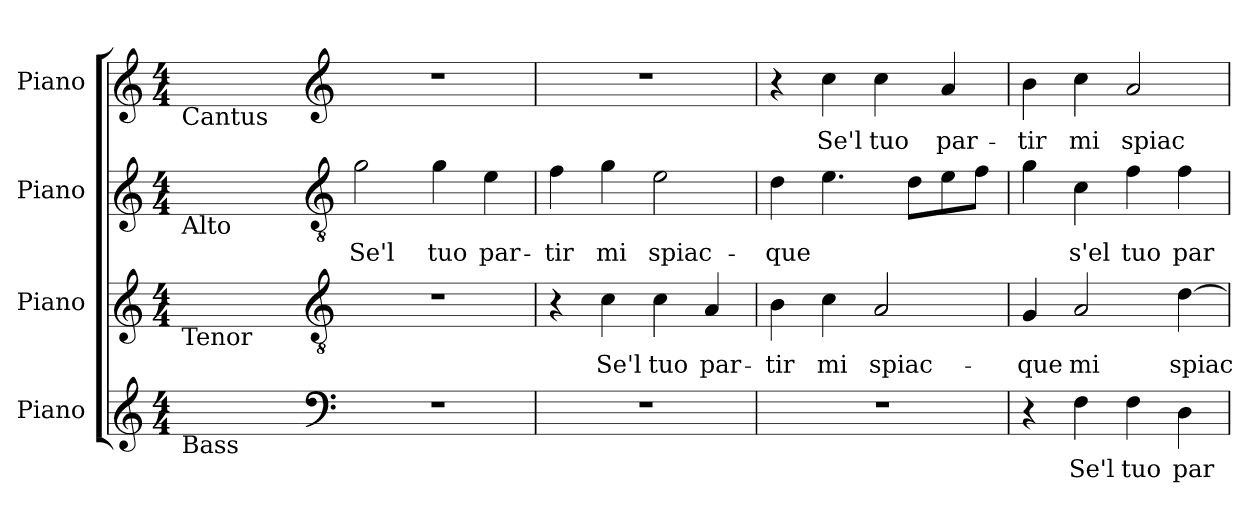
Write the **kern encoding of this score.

**kern	**text	**kern	**text	**kern	**text	**kern	**text
*part4	*part4	*part3	*part3	*part2	*part2	*part1	*part1
*staff4	*staff4	*staff3	*staff3	*staff2	*staff2	*staff1	*staff1
*I"Piano	*	*I"Piano	*	*I"Piano	*	*I"Piano	*
*I'Pno.	*	*I'Pno.	*	*I'Pno.	*	*I'Pno.	*
!!LO:PB:g=z
*clefG2	*	*clefG2	*	*clefG2	*	*clefG2	*
*k[]	*	*k[]	*	*k[]	*	*k[]	*
*C:	*	*C:	*	*C:	*	*C:	*
*M4/4	*	*M4/4	*	*M4/4	*	*M4/4	*
=1	=1	=1	=1	=1	=1	=1	=1
!	!	!	!	!	!	!LO:TX:b:t=Cantus	!
!	!	!	!	!LO:TX:b:t=Alto	!	!	!
!	!	!LO:TX:b:t=Tenor	!	!	!	!	!
!LO:TX:b:t=Bass	!	!	!	!	!	!	!
1ryy	.	1ryy	.	1ryy	.	1ryy	.
=2-	=2-	=2-	=2-	=2-	=2-	=2-	=2-
*clefF4	*	*clefGv2	*	*clefGv2	*	*clefG2	*
*k[]	*	*k[]	*	*k[]	*	*k[]	*
*C:	*	*C:	*	*C:	*	*C:	*
!	!	!	!	!	!LO:LY:b:color=#000000	!	!
1r	.	1r	.	2gi\	Se'l	1r	.
!	!	!	!	!	!LO:LY:b:color=#000000	!	!
.	.	.	.	4gi\	tuo	.	.
!	!	!	!	!	!LO:LY:b:color=#000000	!	!
.	.	.	.	4ei\	par-	.	.
=3	=3	=3	=3	=3	=3	=3	=3
!	!	!	!	!	!LO:LY:b:color=#000000	!	!
1r	.	4r	.	4fi\	-tir	1r	.
!	!	!	!LO:LY:b:color=#000000	!	!	!	!
!	!	!	!	!	!LO:LY:b:color=#000000	!	!
.	.	4ci\	Se'l	4gi\	mi	.	.
!	!	!	!LO:LY:b:color=#000000	!	!	!	!
!	!	!	!	!	!LO:LY:b:color=#000000	!	!
.	.	4ci\	tuo	2ei\	spiac-	.	.
!	!	!	!LO:LY:b:color=#000000	!	!	!	!
.	.	4Ai/	par-	.	.	.	.
=4	=4	=4	=4	=4	=4	=4	=4
!	!	!	!LO:LY:b:color=#000000	!	!	!	!
!	!	!	!	!	!LO:LY:b:color=#000000	!	!
1r	.	4Bi\	-tir	4di\	-que	4r	.
!	!	!	!LO:LY:b:color=#000000	!	!	!	!
!	!	!	!	!	!	!	!LO:LY:b:color=#000000
.	.	4ci\	mi	4.ei\	.	4cci\	Se'l
!	!	!	!LO:LY:b:color=#000000	!	!	!	!
!	!	!	!	!	!	!	!LO:LY:b:color=#000000
.	.	2Ai/	spiac-	.	.	4cci\	tuo
.	.	.	.	8di\L	.	.	.
!	!	!	!	!	!	!	!LO:LY:b:color=#000000
.	.	.	.	8ei\	.	4ai/	par-
.	.	.	.	8fi\J	.	.	.
=5	=5	=5	=5	=5	=5	=5	=5
!	!	!	!LO:LY:b:color=#000000	!	!	!	!
!	!	!	!	!	!	!	!LO:LY:b:color=#000000
4r	.	4Gi/	-que	4gi\	.	4bi\	-tir
!	!LO:LY:b:color=#000000	!	!	!	!	!	!
!	!	!	!LO:LY:b:color=#000000	!	!	!	!
!	!	!	!	!	!LO:LY:b:color=#000000	!	!
!	!	!	!	!	!	!	!LO:LY:b:color=#000000
4Fi\	Se'l	2Ai/	mi	4ci\	s'el	4cci\	mi
!	!LO:LY:b:color=#000000	!	!	!	!	!	!
!	!	!	!	!	!LO:LY:b:color=#000000	!	!
!	!	!	!	!	!	!	!LO:LY:b:color=#000000
4Fi\	tuo	.	.	4fi\	tuo	2ai/	spiac-
!	!LO:LY:b:color=#000000	!	!	!	!	!	!
!	!	!	!LO:LY:b:color=#000000	!	!	!	!
!	!	!	!	!	!LO:LY:b:color=#000000	!	!
4Di\	par-	[4di\	spiac-	4fi\	par-	.	.
=	=	=	=	=	=	=	=
*-	*-	*-	*-	*-	*-	*-	*-
